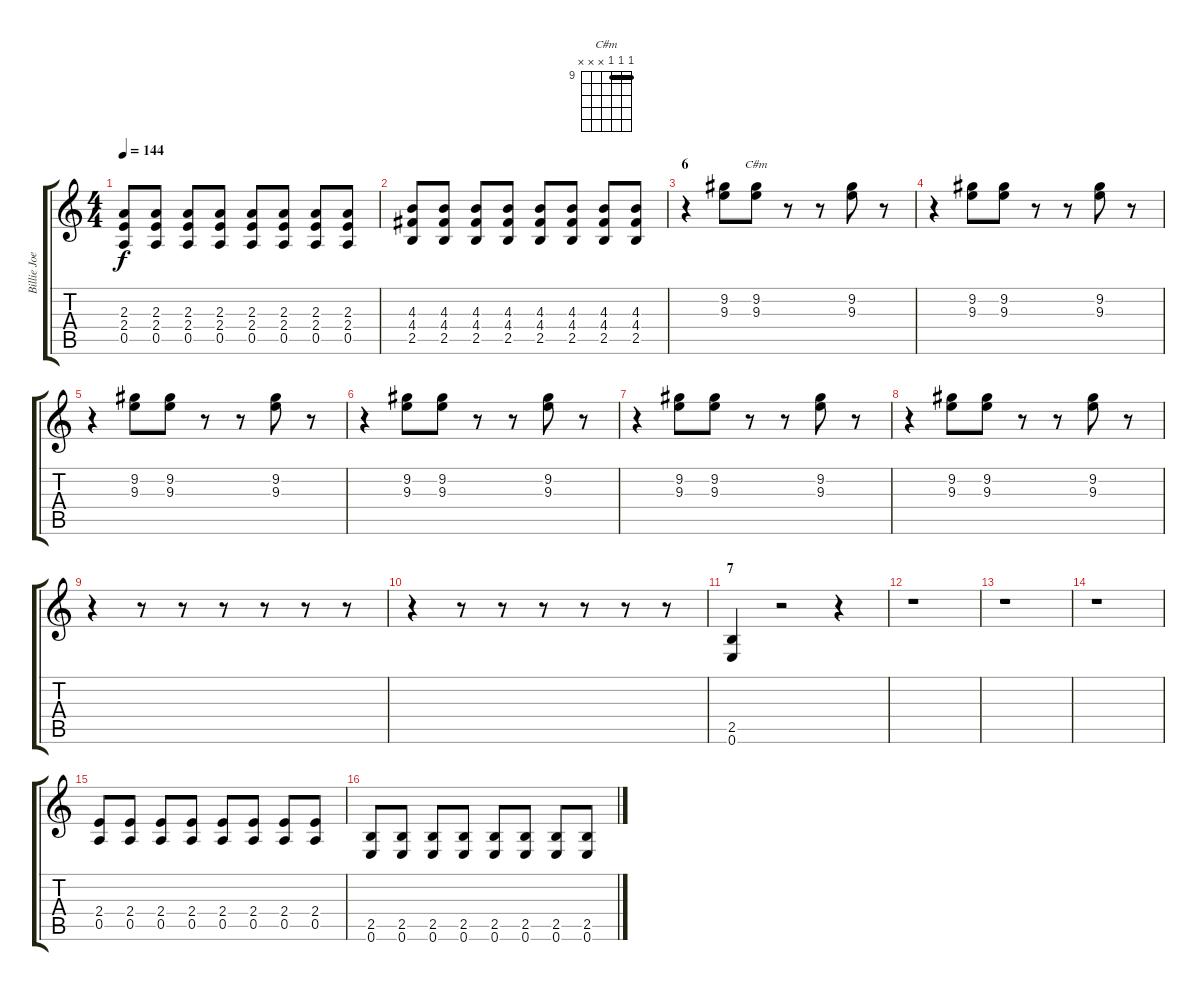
\track ("Billie Joe 2" "Billie Joe") {instrument distortionguitar}
\staff {score tabs}
\tuning (E4 B3 G3 D3 A2 E2) {hide}
\chord ("C#m" 9 9 9 x x x) {firstfret 9 barre 9}
\ts (4 4)
\tempo 144
\clef g2
\ks c
(2.3 2.4 0.5).8{dy f} (2.3 2.4 0.5).8 (2.3 2.4 0.5).8 (2.3 2.4 0.5).8 (2.3 2.4 0.5).8 (2.3 2.4 0.5).8 (2.3 2.4 0.5).8 (2.3 2.4 0.5).8 |
(4.3 4.4 2.5).8 (4.3 4.4 2.5).8 (4.3 4.4 2.5).8 (4.3 4.4 2.5).8 (4.3 4.4 2.5).8 (4.3 4.4 2.5).8 (4.3 4.4 2.5).8 (4.3 4.4 2.5).8 |
\section ("" "6")
r.4 (9.2 9.3).8{volume 9} (9.2 9.3).8{ch "C#m"} r.8 r.8 (9.2 9.3).8 r.8 |
r.4 (9.2 9.3).8{volume 9} (9.2 9.3).8 r.8 r.8 (9.2 9.3).8 r.8 |
r.4 (9.2 9.3).8{volume 9} (9.2 9.3).8 r.8 r.8 (9.2 9.3).8 r.8 |
r.4 (9.2 9.3).8{volume 9} (9.2 9.3).8 r.8 r.8 (9.2 9.3).8 r.8 |
r.4 (9.2 9.3).8{volume 9} (9.2 9.3).8 r.8 r.8 (9.2 9.3).8 r.8 |
r.4 (9.2 9.3).8{volume 9} (9.2 9.3).8 r.8 r.8 (9.2 9.3).8 r.8 |
r.4 r.8{volume 9} r.8 r.8 r.8 r.8 r.8 |
r.4 r.8{volume 9} r.8 r.8 r.8 r.8 r.8 |
\section ("" "7")
(2.5 0.6).4 r.2 r.4 |
r.1 |
r.1 |
r.1 |
(2.4 0.5).8{volume 8 instrument overdrivenguitar} (2.4 0.5).8 (2.4 0.5).8 (2.4 0.5).8 (2.4 0.5).8 (2.4 0.5).8 (2.4 0.5).8 (2.4 0.5).8 |
(2.5 0.6).8 (2.5 0.6).8 (2.5 0.6).8 (2.5 0.6).8 (2.5 0.6).8 (2.5 0.6).8 (2.5 0.6).8 (2.5 0.6).8
